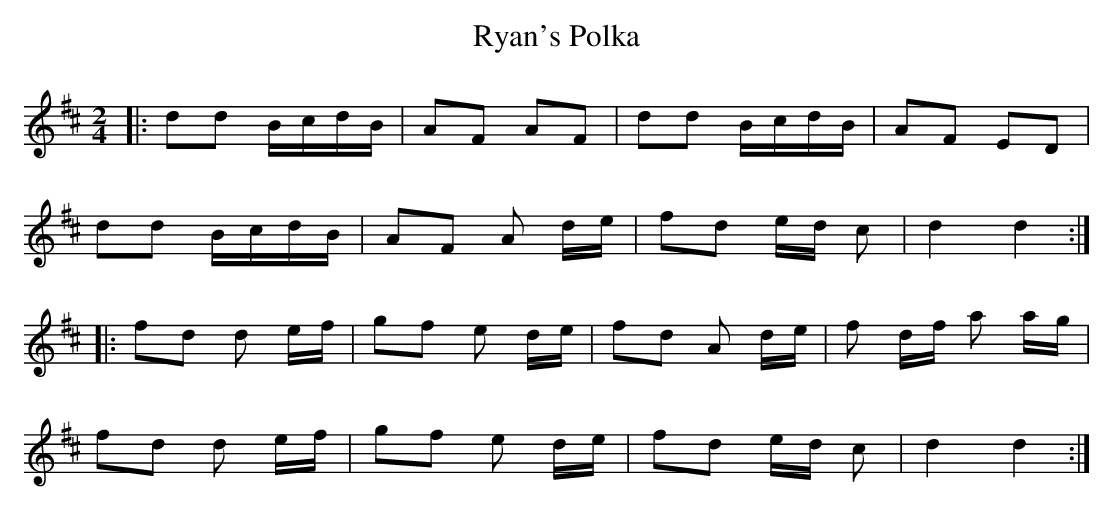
X:1
T:Ryan's Polka
M:2/4
L:1/8
K:Dmaj
|: dd B/c/d/B/ | AF AF | dd B/c/d/B/ | AF ED |
dd B/c/d/B/ | AF A d/e/ | fd e/d/ c | d2 d2 :|
|: fd d e/f/ | gf e d/e/ | fd A d/e/ | f d/f/ a a/g/ |
fd d e/f/ | gf e d/e/ | fd e/d/ c | d2 d2 :|
